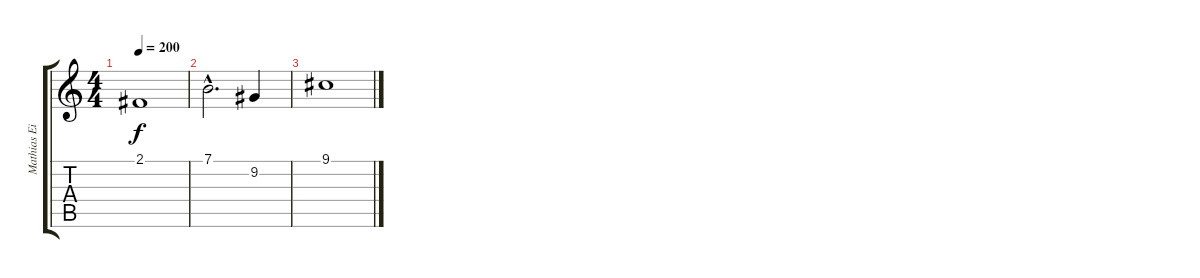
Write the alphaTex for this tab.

\track ("Mathias Eick" "Mathias Ei") {instrument trumpet}
\staff {score tabs}
\tuning (E4 B3 G3 D3 A2 E2) {hide}
\ts (4 4)
\tempo 200
\clef g2
\ks c
2.1{t}.1{dy f} |
7.1{hac}.2{d} 9.2.4 |
9.1.1
